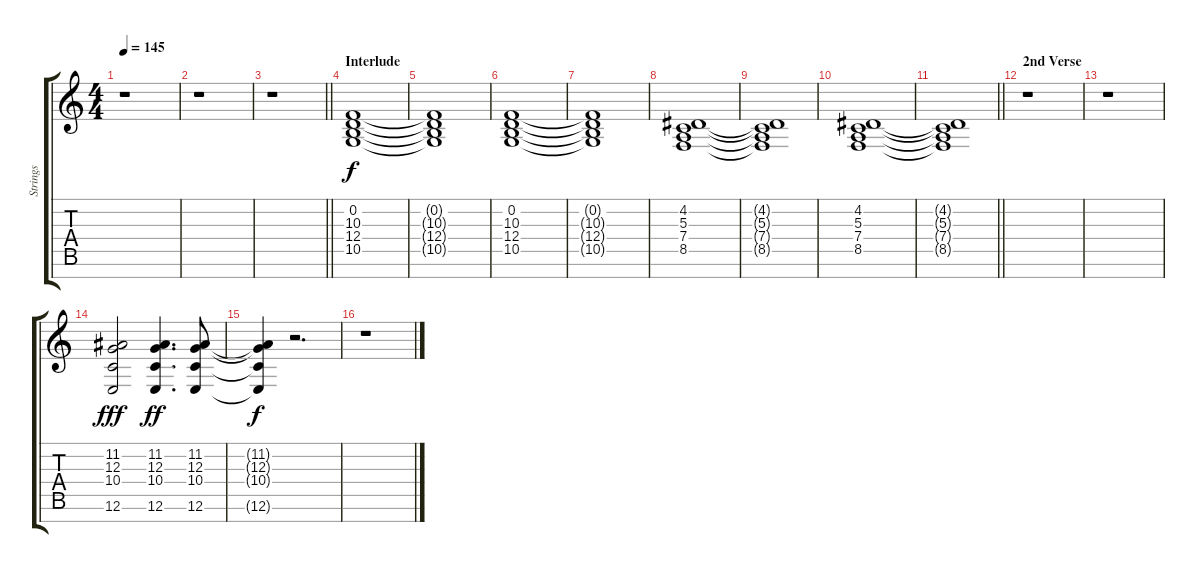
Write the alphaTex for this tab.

\track ("Strings" "Strings") {instrument stringensemble1}
\staff {score tabs}
\tuning (E4 B3 G3 D3 A2 E2 B1) {hide}
\ts (4 4)
\tempo 145
\clef g2
\ks c
r.1{dy f} |
r.1 |
\barLineRight lightlight
r.1 |
\section ("" "Interlude")
(0.2 10.3 12.4 10.5).1 |
(0.2{t} 10.3{t} 12.4{t} 10.5{t}).1 |
(0.2 10.3 12.4 10.5).1 |
(0.2{t} 10.3{t} 12.4{t} 10.5{t}).1 |
(4.2 5.3 7.4 8.5).1 |
(4.2{t} 5.3{t} 7.4{t} 8.5{t}).1 |
(4.2 5.3 7.4 8.5).1 |
\barLineRight lightlight
(4.2{t} 5.3{t} 7.4{t} 8.5{t}).1 |
\section ("" "2nd Verse")
r.1 |
r.1 |
(11.2 12.3 10.4 12.6).2{dy fff} (11.2 12.3 10.4 12.6).4{d dy ff} (11.2 12.3 10.4 12.6).8 |
(11.2{t} 12.3{t} 10.4{t} 12.6{t}).4{dy f} r.2{d} |
r.1
